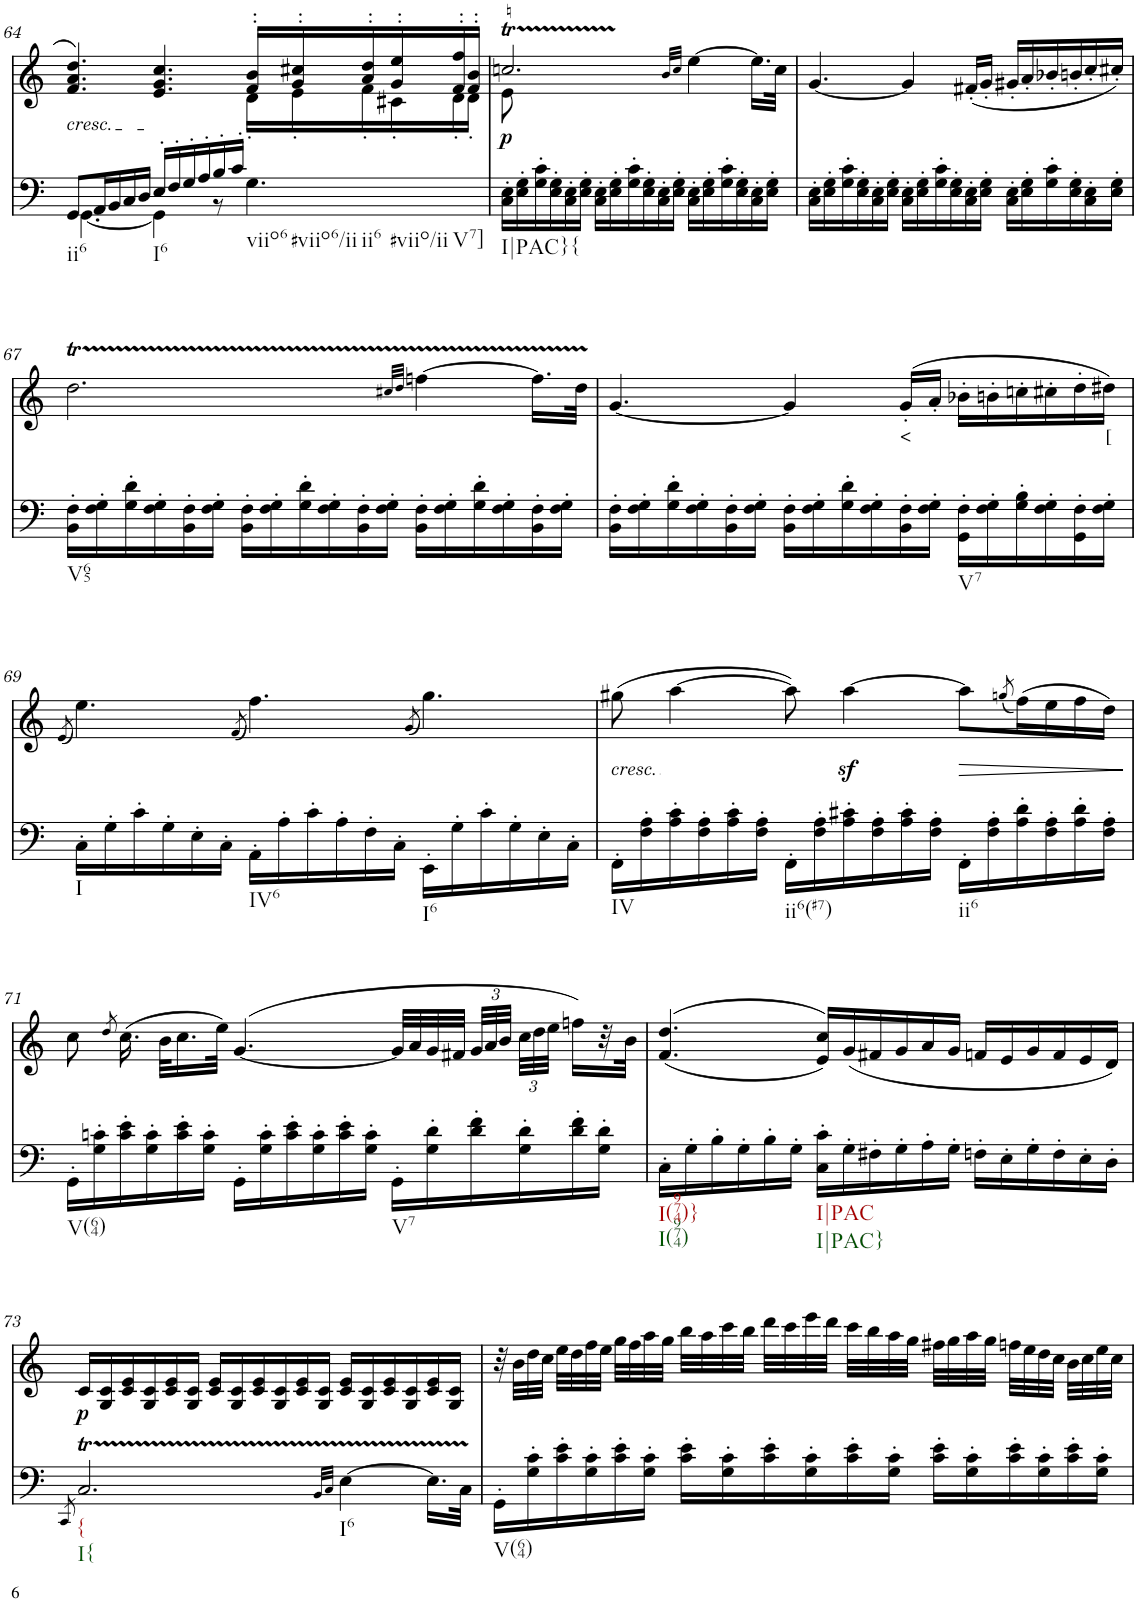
**kern	**dynam	**kern	**text	**dynam
*part2	*part2	*part1	*part1	*part1
*staff2	*staff2	*staff1	*staff1	*staff1
*I"Piano	*	*I"Piano	*	*
*I'Pno	*	*I'Pno	*	*
!!LO:PB:g=z
*clefF4	*	*clefG2	*	*
*k[]	*	*k[]	*	*
*M9/8	*	*M9/8	*	*
=64	=64	=64	=64	=64
*^	*	*^	*	*
!	!	!	!LO:TX:b:i:t=cresc.	!	!	!
!LO:TX:b:t=ii6	!	!	!	!	!	!
8GG/L	[4.GG\	.	4.f/ 4.a/ 4.dd/	2.ryy	.	.
16AA/L	.	.	.	.	.	.
16BB/	.	.	.	.	.	.
16C/	.	.	.	.	.	.
16D/JJ	.	.	.	.	.	.
!LO:TX:b:t=I6	!	!	!	!	!	!
16E'/LL	4GG\]	.	4.e/ 4.g/ 4.cc/	.	.	.
16F'/	.	.	.	.	.	.
16G'/	.	.	.	.	.	.
16A'/	.	.	.	.	.	.
16B'/	8r	.	.	.	.	.
16c'/JJ	.	.	.	.	.	.
!LO:TX:b:t=viio6	!	!	!	!	!	!
!LO:TX:b:t=#viio6/ii	!	!	!	!	!	!
!LO:TX:b:t=ii6	!	!	!	!	!	!
!LO:TX:b:t=#viio/ii	!	!	!	!	!	!
!LO:TX:b:t=V7]	!	!	!	!	!	!
4.ryy	4.G\	.	16f/' 16b/'LL	16d'\LL	.	.
.	.	.	16g/' 16cc#X/'	16e'\	.	.
.	.	.	16a/' 16dd/'	16f'\	.	.
.	.	.	16g/' 16ee/'	16c#X'\	.	.
.	.	.	16f/' 16ff/'	16d'\	.	.
.	.	.	16f/' 16b/'JJ	16d'\JJ	.	.
*v	*v	*	*	*	*	*
=65	=65	=65	=65	=65	=65
!LO:TX:b:t=I|PAC}{	!	!	!	!	!
!	!LO:DY:a	!	!	!LO:LY:b	!
16C\' 16E\'LL	p	2.ccnT/	8e\	p	.
16E\' 16G\'	.	.	.	.	.
16G\' 16c\'	.	.	1ryy	.	.
16E\' 16G\'	.	.	.	.	.
16C\' 16E\'	.	.	.	.	.
16E\' 16G\'JJ	.	.	.	.	.
16C\' 16E\'LL	.	.	.	.	.
16E\' 16G\'	.	.	.	.	.
16G\' 16c\'	.	.	.	.	.
16E\' 16G\'	.	.	.	.	.
16C\' 16E\'	.	.	.	.	.
16E\' 16G\'JJ	.	.	.	.	.
.	.	32qb/LLL	.	.	.
.	.	32qcc/JJJ	.	.	.
16C\' 16E\'LL	.	[>4ee\	.	.	.
16E\' 16G\'	.	.	.	.	.
16G\' 16c\'	.	.	.	.	.
16E\' 16G\'	.	.	.	.	.
16C\' 16E\'	.	16.ee\LL]	.	.	.
16E\' 16G\'JJ	.	.	.	.	.
.	.	32ccTTT\JJk	.	.	.
*	*	*v	*v	*	*
=66	=66	=66	=66	=66
16C\' 16E\'LL	.	[4.g/	.	.
16E\' 16G\'	.	.	.	.
16G\' 16c\'	.	.	.	.
16E\' 16G\'	.	.	.	.
16C\' 16E\'	.	.	.	.
16E\' 16G\'JJ	.	.	.	.
16C\' 16E\'LL	.	4g/]	.	.
16E\' 16G\'	.	.	.	.
16G\' 16c\'	.	.	.	.
16E\' 16G\'	.	.	.	.
16C\' 16E\'	.	(16f#X'/LL	.	.
16E\' 16G\'JJ	.	16g'/JJ	.	.
16C\' 16E\'LL	.	16g#X'/LL	.	.
16E\' 16G\'	.	16a'/	.	.
16G\' 16c\'	.	16b-X'/	.	.
16E\' 16G\'	.	16bn'/	.	.
16C\' 16E\'	.	16cc'/	.	.
16E\' 16G\'JJ	.	16cc#X'/JJ)	.	.
!!LO:LB:g=z
=67	=67	=67	=67	=67
!LO:TX:b:t=V65	!	!	!	!
16BB\' 16F\'LL	.	2.ddT\	.	.
16F\' 16G\'	.	.	.	.
16G\' 16d\'	.	.	.	.
16F\' 16G\'	.	.	.	.
16BB\' 16F\'	.	.	.	.
16F\' 16G\'JJ	.	.	.	.
16BB\' 16F\'LL	.	.	.	.
16F\' 16G\'	.	.	.	.
16G\' 16d\'	.	.	.	.
16F\' 16G\'	.	.	.	.
16BB\' 16F\'	.	.	.	.
16F\' 16G\'JJ	.	.	.	.
.	.	32qcc#X/LLL	.	.
.	.	32qdd/JJJ	.	.
16BB\' 16F\'LL	.	[4ffn\	.	.
16F\' 16G\'	.	.	.	.
16G\' 16d\'	.	.	.	.
16F\' 16G\'	.	.	.	.
16BB\' 16F\'	.	16.ff\LL]	.	.
16F\' 16G\'JJ	.	.	.	.
.	.	32ddTTT\JJk	.	.
=68	=68	=68	=68	=68
16BB\' 16F\'LL	.	[4.g/	.	.
16F\' 16G\'	.	.	.	.
16G\' 16d\'	.	.	.	.
16F\' 16G\'	.	.	.	.
16BB\' 16F\'	.	.	.	.
16F\' 16G\'JJ	.	.	.	.
16BB\' 16F\'LL	.	4g/]	.	.
16F\' 16G\'	.	.	.	.
16G\' 16d\'	.	.	.	.
16F\' 16G\'	.	.	.	.
!	!	!	!LO:LY:b	!
16BB\' 16F\'	.	(16g'/LL	<	.
16F\' 16G\'JJ	.	16a'/JJ	.	.
!LO:TX:b:t=V7	!	!	!	!
16GG\' 16F\'LL	.	16b-X'\LL	.	.
16F\' 16G\'	.	16bn'\	.	.
16G\' 16B\'	.	16ccn'\	.	.
16F\' 16G\'	.	16cc#X'\	.	.
16GG\' 16F\'	.	16dd'\	.	.
!	!	!	!LO:LY:b	!
16F\' 16G\'JJ	.	16dd#X\JJ)	[	.
!!LO:LB:g=z
=69	=69	=69	=69	=69
.	.	(8qe/	.	.
!LO:TX:b:t=I	!	!	!	!
16C'\LL	.	4.ee\)	.	.
16G'\	.	.	.	.
16c'\	.	.	.	.
16G'\	.	.	.	.
16E'\	.	.	.	.
16C'\JJ	.	.	.	.
.	.	(8qf/	.	.
!LO:TX:b:t=IV6	!	!	!	!
16AA'\LL	.	4.ff\)	.	.
16A'\	.	.	.	.
16c'\	.	.	.	.
16A'\	.	.	.	.
16F'\	.	.	.	.
16C'\JJ	.	.	.	.
.	.	(8qg/	.	.
!LO:TX:b:t=I6	!	!	!	!
16EE'\LL	.	4.gg\)	.	.
16G'\	.	.	.	.
16c'\	.	.	.	.
16G'\	.	.	.	.
16E'\	.	.	.	.
16C'\JJ	.	.	.	.
=70	=70	=70	=70	=70
!	!	!LO:TX:b:i:t=cresc.	!	!
!LO:TX:b:t=IV	!	!	!	!
!	!	!	!LO:LY:b	!
16FF'\LL	.	(8gg#X\	<	.
16F\' 16A\'	.	.	.	.
16A\' 16c\'	.	[4aa\	.	.
16F\' 16A\'	.	.	.	.
16A\' 16c\'	.	.	.	.
16F\' 16A\'JJ	.	.	.	.
!LO:TX:b:t=ii6(#7)	!	!	!	!
16FF'\LL	.	8aa\])	.	.
16F\' 16A\'	.	.	.	.
16A\' 16c#X\'	.	[4aaz<\	.	.
16F\' 16A\'	.	.	.	.
16A\' 16c#\'	.	.	.	.
16F\' 16A\'JJ	.	.	.	.
!LO:TX:b:t=ii6	!	!	!	!
!	!	!	!	!LO:HP:b
16FF'\LL	.	8aa\L]	.	>
16F\' 16A\'	.	.	.	.
.	.	(8qggn/	.	.
16A\' 16d\'	.	(16ff\L)	.	.
16F\' 16A\'	.	16ee\	.	.
16A\' 16d\'	.	16ff\	.	.
16F\' 16A\'JJ	.	16dd\JJ)	.	.
.	.	.	.	]
!!LO:LB:g=z
=71	=71	=71	=71	=71
!LO:TX:b:t=V(64)	!	!	!	!
16GG'\LL	.	8cc\	.	.
16G\' 16cn\'	.	.	.	.
.	.	8qdd/	.	.
16c\' 16e\'	.	(16.cc\	.	.
16G\' 16c\'	.	.	.	.
.	.	32b\KLL	.	.
16c\' 16e\'	.	16.cc\	.	.
16G\' 16c\'JJ	.	.	.	.
.	.	32ee\JJk)	.	.
16GG'\LL	.	([4.g/	.	.
16G\' 16c\'	.	.	.	.
16c\' 16e\'	.	.	.	.
16G\' 16c\'	.	.	.	.
16c\' 16e\'	.	.	.	.
16G\' 16c\'JJ	.	.	.	.
!LO:TX:b:t=V7	!	!	!	!
16GG'\LL	.	32g/LLL]	.	.
.	.	32a/	.	.
16G\' 16d\'	.	32g/	.	.
.	.	32f#X/JJJ	.	.
*	*	*Xbrackettup	*	*
16d\' 16f\'	.	48g/LLL	.	.
.	.	48a/	.	.
.	.	48b/JJJ	.	.
16G\' 16d\'	.	48cc\LLL	.	.
.	.	48dd\	.	.
.	.	48ee\JJJ	.	.
16d\' 16f\'	.	16ffn\LL)	.	.
16G\' 16d\'JJ	.	32r	.	.
.	.	32b\JJJ	.	.
=72	=72	=72	=72	=72
!LO:TX:b:t=I(974)}	!	!	!	!
!LO:TX:b:t=I(974)	!	!	!	!
16C'\LL	.	(>(4.f/ 4.dd/	.	.
16G'\	.	.	.	.
16B'\	.	.	.	.
16G'\	.	.	.	.
16B'\	.	.	.	.
16G'\JJ	.	.	.	.
!LO:TX:b:t=I|PAC	!	!	!	!
!LO:TX:b:t=I|PAC}	!	!	!	!
16C\' 16c\'LL	.	16e/ 16cc/LL))	.	.
16G'\	.	(16g/	.	.
16F#X'\	.	16f#X/	.	.
16G'\	.	16g/	.	.
16A'\	.	16a/	.	.
16G'\JJ	.	16g/JJ	.	.
16Fn'\LL	.	16fn/LL	.	.
16E'\	.	16e/	.	.
16G'\	.	16g/	.	.
16F'\	.	16f/	.	.
16E'\	.	16e/	.	.
16D'\JJ	.	16d/JJ)	.	.
!!LO:LB:g=z
=73	=73	=73	=73	=73
8qCC/	.	.	.	.
!LO:TX:b:t={	!	!	!	!
!LO:TX:b:t=I{	!	!	!	!
!	!	!	!	!LO:DY:b
2.CT/	.	16c/LL	.	p
.	.	16G/ 16c/	.	.
.	.	16c/ 16e/	.	.
.	.	16G/ 16c/	.	.
.	.	16c/ 16e/	.	.
.	.	16G/ 16c/JJ	.	.
.	.	16c/ 16e/LL	.	.
.	.	16G/ 16c/	.	.
.	.	16c/ 16e/	.	.
.	.	16G/ 16c/	.	.
.	.	16c/ 16e/	.	.
.	.	16G/ 16c/JJ	.	.
32qBB/LLL	.	.	.	.
32qC/JJJ	.	.	.	.
!LO:TX:b:t=I6	!	!	!	!
[4E\	.	16c/ 16e/LL	.	.
.	.	16G/ 16c/	.	.
.	.	16c/ 16e/	.	.
.	.	16G/ 16c/	.	.
16.E\LL]	.	16c/ 16e/	.	.
.	.	16G/ 16c/JJ	.	.
32CTTT\JJk	.	.	.	.
=74	=74	=74	=74	=74
!LO:TX:b:t=V(64)	!	!	!	!
16GG'\LL	.	32r	.	.
.	.	32b\LLL	.	.
16G\' 16c\'	.	32dd\	.	.
.	.	32cc\JJJ	.	.
16c\' 16e\'	.	32ee\LLL	.	.
.	.	32dd\	.	.
16G\' 16c\'	.	32ff\	.	.
.	.	32ee\JJJ	.	.
16c\' 16e\'	.	32gg\LLL	.	.
.	.	32ff\	.	.
16G\' 16c\'JJ	.	32aa\	.	.
.	.	32gg\JJJ	.	.
16c\' 16e\'LL	.	32bb\LLL	.	.
.	.	32aa\	.	.
16G\' 16c\'	.	32ccc\	.	.
.	.	32bb\JJJ	.	.
16c\' 16e\'	.	32ddd\LLL	.	.
.	.	32ccc\	.	.
16G\' 16c\'	.	32eee\	.	.
.	.	32ddd\JJJ	.	.
16c\' 16e\'	.	32ccc\LLL	.	.
.	.	32bb\	.	.
16G\' 16c\'JJ	.	32aa\	.	.
.	.	32gg\JJJ	.	.
16c\' 16e\'LL	.	32ff#X\LLL	.	.
.	.	32gg\	.	.
16G\' 16c\'	.	32aa\	.	.
.	.	32gg\JJJ	.	.
16c\' 16e\'	.	32ffn\LLL	.	.
.	.	32ee\	.	.
16G\' 16c\'	.	32dd\	.	.
.	.	32cc\JJJ	.	.
16c\' 16e\'	.	32b\LLL	.	.
.	.	32cc\	.	.
16G\' 16c\'JJ	.	32ee\	.	.
.	.	32cc\JJJ	.	.
=	=	=	=	=
*-	*-	*-	*-	*-
